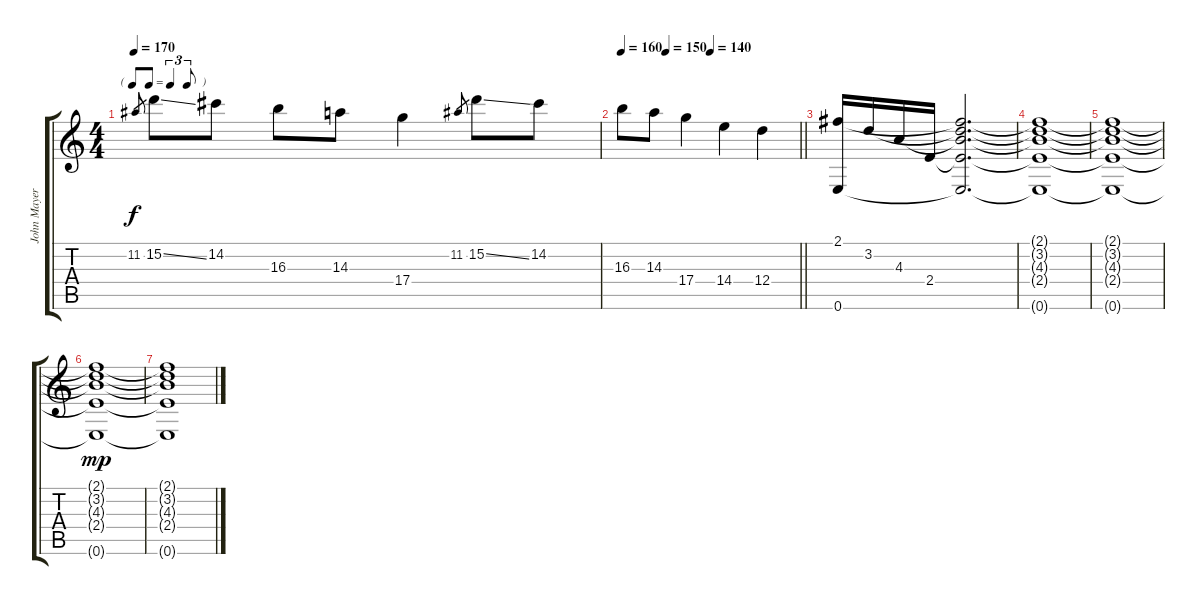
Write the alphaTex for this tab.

\track ("John Mayer" "John Mayer") {instrument overdrivenguitar}
\staff {score tabs}
\tuning (E4 B3 G3 D3 A2 E2) {hide}
\ts (4 4)
\tf triplet8th
\tempo 170
\clef g2
\ks c
11.2.8{gr dy f} 15.2{ss}.8 14.2.8 16.3.8 14.3.8 17.4.4 11.2.8{gr} 15.2{ss}.8 14.2.8 |
\tempo 160
\tempo (150 0.25)
\tempo (140 0.5)
\barLineRight lightlight
16.3.8 14.3.8 17.4.4 14.4.4 12.4.4 |
(2.1 0.6).16 3.2.16 4.3.16 2.4.16 (2.1{t} 3.2{t} 4.3{t} 2.4{t} 0.6{t}).2{d} |
(2.1{t} 3.2{t} 4.3{t} 2.4{t} 0.6{t}).1 |
(2.1{t} 3.2{t} 4.3{t} 2.4{t} 0.6{t}).1 |
(2.1{t} 3.2{t} 4.3{t} 2.4{t} 0.6{t}).1{dy mp} |
(2.1{t} 3.2{t} 4.3{t} 2.4{t} 0.6{t}).1
